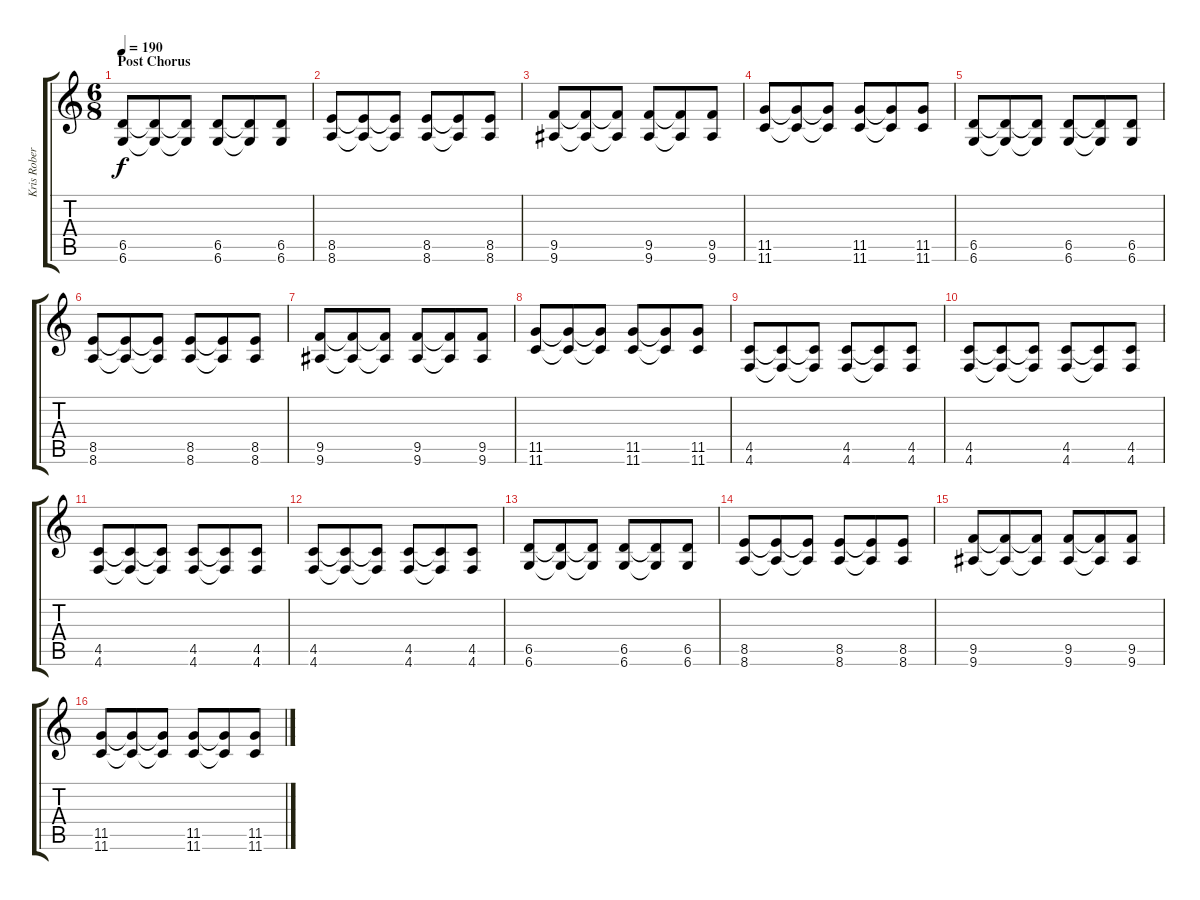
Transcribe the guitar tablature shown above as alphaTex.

\track ("Kris Roberts" "Kris Rober") {instrument overdrivenguitar}
\staff {score tabs}
\tuning (Eb4 Bb3 Gb3 Db3 Ab2 Db2) {hide}
\ts (6 8)
\section ("" "Post Chorus")
\tempo 190
\clef g2
\ks c
(6.5 6.6).8{dy f} (6.5{t} 6.6{t}).8 (6.5{t} 6.6{t}).8 (6.5 6.6).8 (6.5{t} 6.6{t}).8 (6.5 6.6).8 |
(8.5 8.6).8 (8.5{t} 8.6{t}).8 (8.5{t} 8.6{t}).8 (8.5 8.6).8 (8.5{t} 8.6{t}).8 (8.5 8.6).8 |
(9.5 9.6).8 (9.5{t} 9.6{t}).8 (9.5{t} 9.6{t}).8 (9.5 9.6).8 (9.5{t} 9.6{t}).8 (9.5 9.6).8 |
(11.5 11.6).8 (11.5{t} 11.6{t}).8 (11.5{t} 11.6{t}).8 (11.5 11.6).8 (11.5{t} 11.6{t}).8 (11.5 11.6).8 |
(6.5 6.6).8 (6.5{t} 6.6{t}).8 (6.5{t} 6.6{t}).8 (6.5 6.6).8 (6.5{t} 6.6{t}).8 (6.5 6.6).8 |
(8.5 8.6).8 (8.5{t} 8.6{t}).8 (8.5{t} 8.6{t}).8 (8.5 8.6).8 (8.5{t} 8.6{t}).8 (8.5 8.6).8 |
(9.5 9.6).8 (9.5{t} 9.6{t}).8 (9.5{t} 9.6{t}).8 (9.5 9.6).8 (9.5{t} 9.6{t}).8 (9.5 9.6).8 |
(11.5 11.6).8 (11.5{t} 11.6{t}).8 (11.5{t} 11.6{t}).8 (11.5 11.6).8 (11.5{t} 11.6{t}).8 (11.5 11.6).8 |
(4.5 4.6).8 (4.5{t} 4.6{t}).8 (4.5{t} 4.6{t}).8 (4.5 4.6).8 (4.5{t} 4.6{t}).8 (4.5 4.6).8 |
(4.5 4.6).8 (4.5{t} 4.6{t}).8 (4.5{t} 4.6{t}).8 (4.5 4.6).8 (4.5{t} 4.6{t}).8 (4.5 4.6).8 |
(4.5 4.6).8 (4.5{t} 4.6{t}).8 (4.5{t} 4.6{t}).8 (4.5 4.6).8 (4.5{t} 4.6{t}).8 (4.5 4.6).8 |
(4.5 4.6).8 (4.5{t} 4.6{t}).8 (4.5{t} 4.6{t}).8 (4.5 4.6).8 (4.5{t} 4.6{t}).8 (4.5 4.6).8 |
(6.5 6.6).8 (6.5{t} 6.6{t}).8 (6.5{t} 6.6{t}).8 (6.5 6.6).8 (6.5{t} 6.6{t}).8 (6.5 6.6).8 |
(8.5 8.6).8 (8.5{t} 8.6{t}).8 (8.5{t} 8.6{t}).8 (8.5 8.6).8 (8.5{t} 8.6{t}).8 (8.5 8.6).8 |
(9.5 9.6).8 (9.5{t} 9.6{t}).8 (9.5{t} 9.6{t}).8 (9.5 9.6).8 (9.5{t} 9.6{t}).8 (9.5 9.6).8 |
(11.5 11.6).8 (11.5{t} 11.6{t}).8 (11.5{t} 11.6{t}).8 (11.5 11.6).8 (11.5{t} 11.6{t}).8 (11.5 11.6).8
